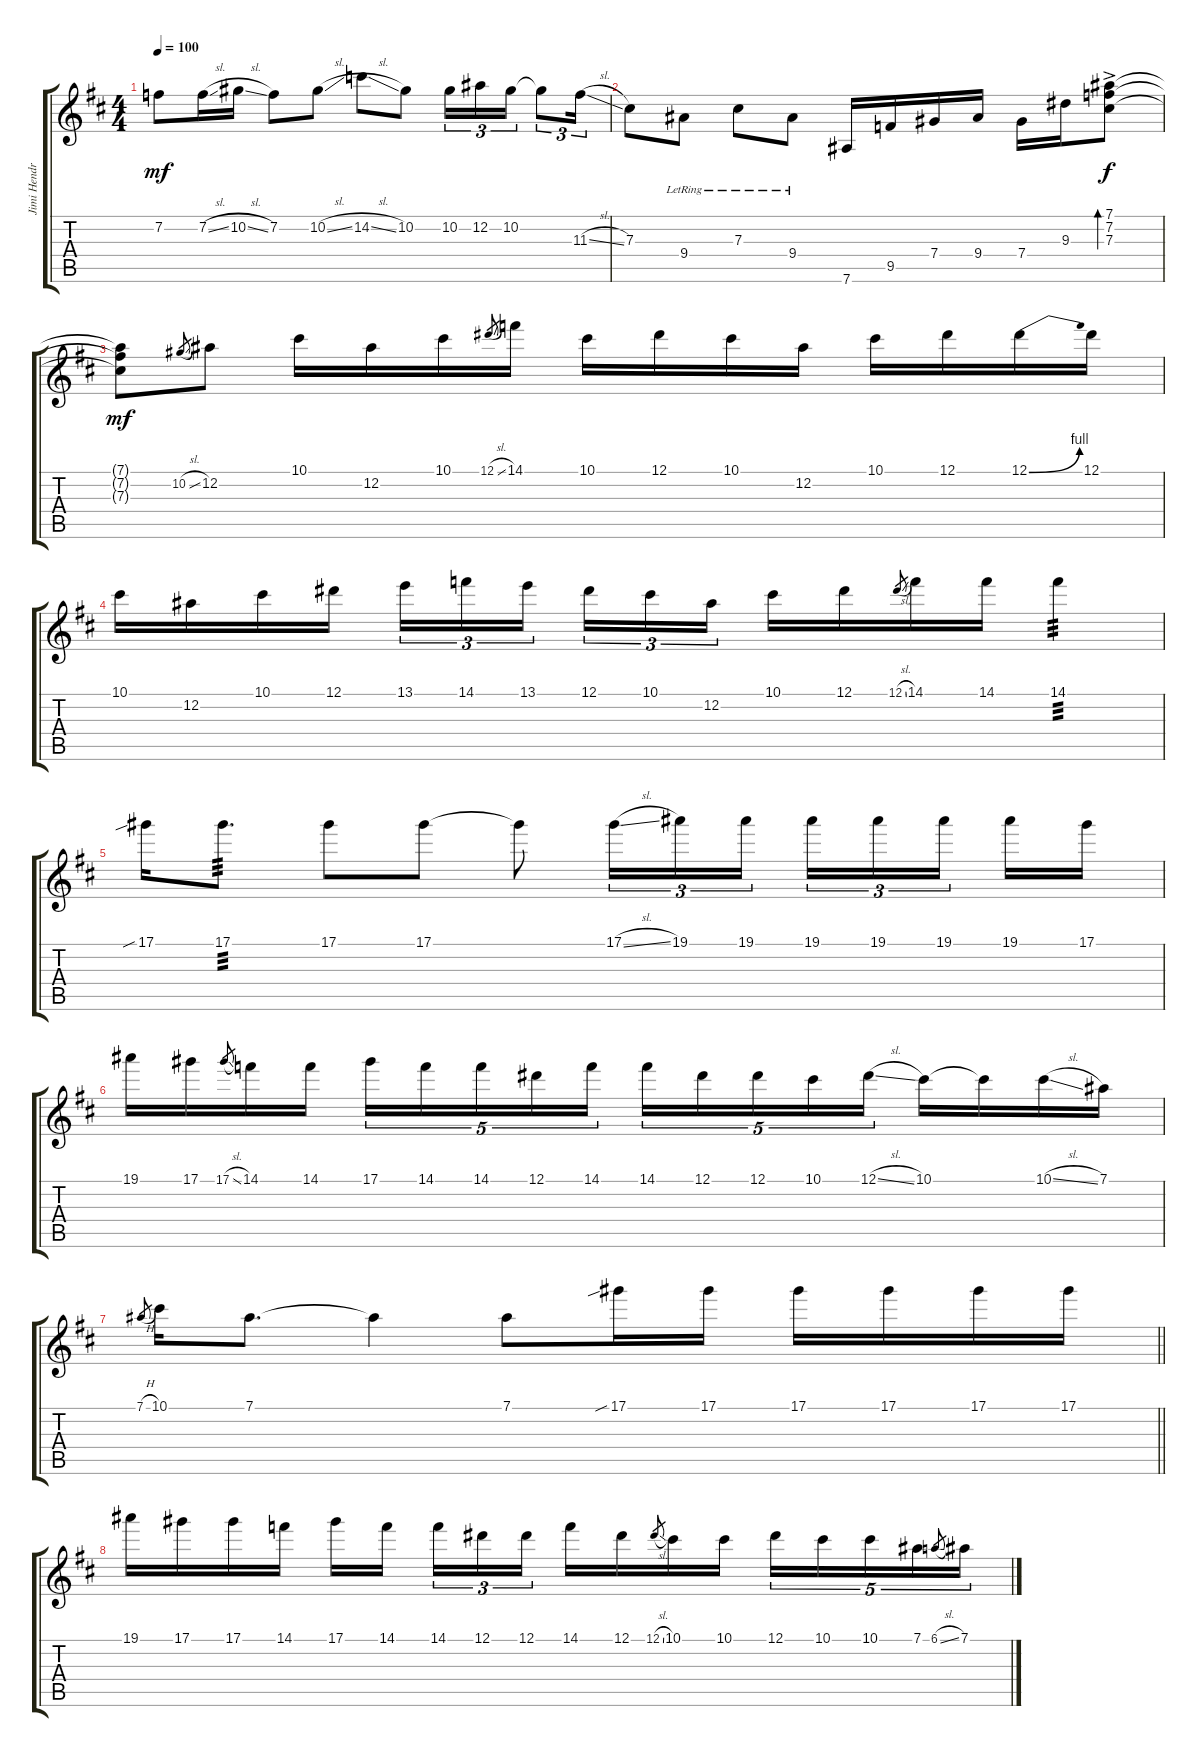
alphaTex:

\track ("Jimi Hendrix-Distortion Gtr. Tuned Down " "Jimi Hendr") {instrument distortionguitar}
\staff {score tabs}
\tuning (Eb4 Bb3 Gb3 Db3 Ab2 Eb2) {hide}
\ts (4 4)
\tempo 100
\clef g2
\ks d
7.2.8{dy mf} 7.2{sl}.16 10.2{sl}.16 7.2.8 10.2{sl}.8 14.2{sl}.8 10.2.8 10.2.16{tu (3 2)} 12.2.16{tu (3 2)} 10.2.16{tu (3 2)} 10.2{t}.8{tu (3 2)} 11.3{sl}.16{tu (3 2)} |
7.3.8 9.4{lr}.8 7.3{lr}.8 9.4{lr}.8 7.6.16 9.5.16 7.4.16 9.4.16 7.4.16 9.3.16 (7.1{ac} 7.2{ac} 7.3{ac}).8{bd 30 dy f} |
(7.1{t} 7.2{t} 7.3{t}).8{dy mf} 10.2{sl}.8{gr} 12.2.8 10.1.16 12.2.16 10.1.16 12.1{sl}.8{gr} 14.1.16 10.1.16 12.1.16 10.1.16 12.2.16 10.1.16 12.1.16 12.1{be (bend 0 0 60 4)}.16 12.1.16 |
10.1.16 12.2.16 10.1.16 12.1.16 13.1.16{tu (3 2)} 14.1.16{tu (3 2)} 13.1.16{tu (3 2) beam splitsecondary} 12.1.16{tu (3 2)} 10.1.16{tu (3 2)} 12.2.16{tu (3 2)} 10.1.16 12.1.16 12.1{sl}.8{gr} 14.1.16 14.1.16 14.1.4{tp 3} |
17.1{sib}.16 17.1.8{d tp 3} 17.1.8 17.1.8 17.1{t}.8 17.1{sl}.16{tu (3 2)} 19.1.16{tu (3 2)} 19.1.16{tu (3 2)} 19.1.16{tu (3 2)} 19.1.16{tu (3 2)} 19.1.16{tu (3 2) beam splitsecondary} 19.1.16 17.1.16 |
19.1.16 17.1.16 17.1{sl}.8{gr} 14.1.16 14.1.16 17.1.16{tu (5 4)} 14.1.16{tu (5 4)} 14.1.16{tu (5 4)} 12.1.16{tu (5 4)} 14.1.16{tu (5 4)} 14.1.16{tu (5 4)} 12.1.16{tu (5 4)} 12.1.16{tu (5 4)} 10.1.16{tu (5 4)} 12.1{sl}.16{tu (5 4)} 10.1.16 10.1{t}.16 10.1{sl}.16 7.1.16 |
\barLineRight lightlight
7.1{h}.8{gr} 10.1.16 7.1.8{d} 7.1{t}.4 7.1.8 17.1{sib}.16 17.1.16 17.1.16 17.1.16 17.1.16 17.1.16 |
19.1.16 17.1.16 17.1.16 14.1.16 17.1.16 14.1.16{beam splitsecondary} 14.1.16{tu (3 2)} 12.1.16{tu (3 2)} 12.1.16{tu (3 2)} 14.1.16 12.1.16 12.1{sl}.8{gr} 10.1.16 10.1.16 12.1.16{tu (5 4)} 10.1.16{tu (5 4)} 10.1.16{tu (5 4)} 7.1.16{tu (5 4)} 6.1{sl}.8{gr} 7.1.16{tu (5 4)}
